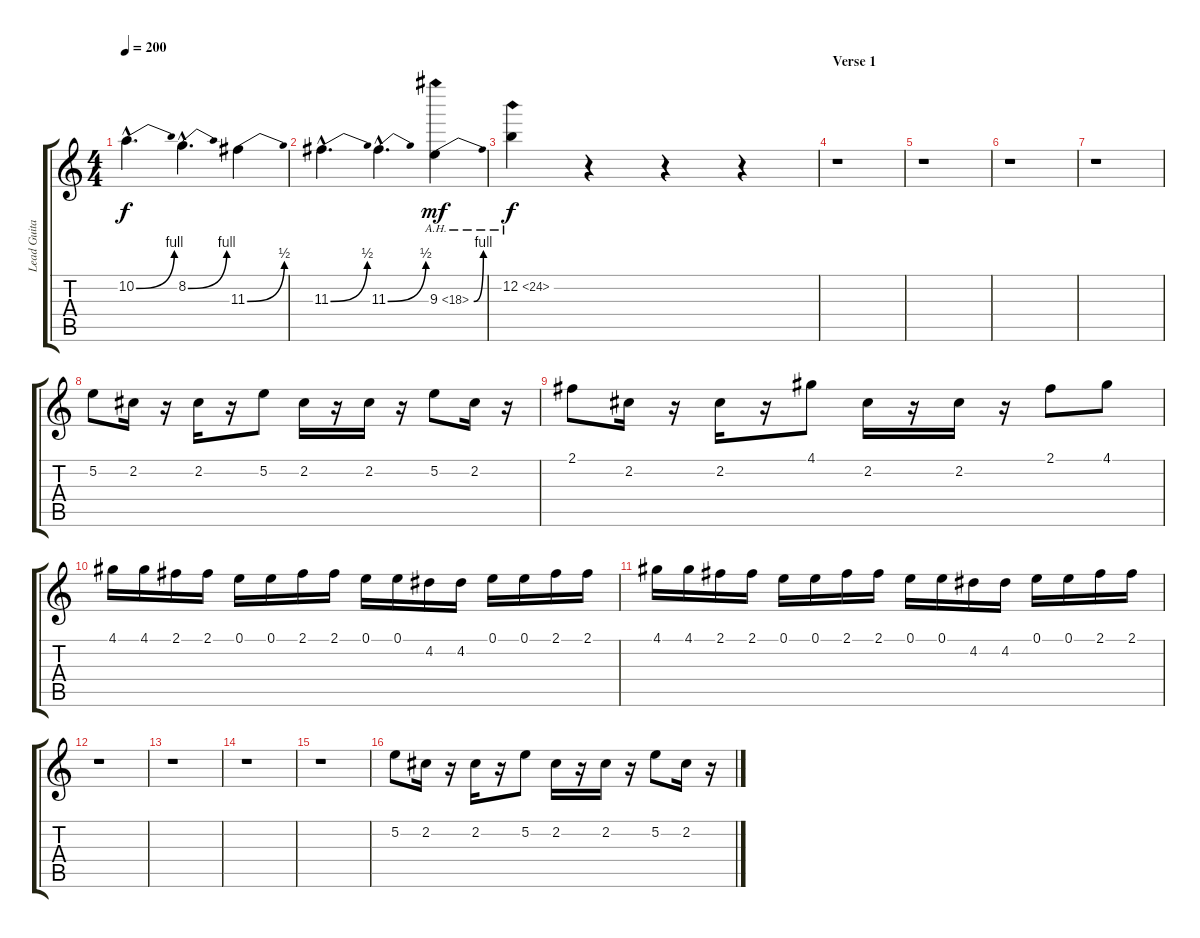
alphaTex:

\track ("Lead Guitar (Li)" "Lead Guita") {instrument distortionguitar}
\staff {score tabs}
\tuning (E4 B3 G3 D3 A2 E2) {hide}
\ts (4 4)
\tempo 200
\clef g2
\ks c
10.2{be (bend 0 0 60 4) hac}.4{d dy f} 8.2{be (bend 0 0 60 4) hac}.4{d} 11.3{be (bend 0 0 60 2)}.4 |
11.3{be (bend 0 0 60 2) hac}.4{d} 11.3{be (bend 0 0 60 2) hac}.4{d} 9.3{be (bend 0 0 60 4) ah 9}.4{dy mf} |
12.2{ah 12}.4{dy f} r.4 r.4 r.4 |
\section ("" "Verse 1")
r.1 |
r.1 |
r.1 |
r.1 |
5.2.8{volume 12} 2.2.16 r.16 2.2.16 r.16 5.2.8 2.2.16 r.16 2.2.16 r.16 5.2.8 2.2.16 r.16 |
2.1.8 2.2.16 r.16 2.2.16 r.16 4.1.8 2.2.16 r.16 2.2.16 r.16 2.1.8 4.1.8 |
4.1.16 4.1.16 2.1.16 2.1.16 0.1.16 0.1.16 2.1.16 2.1.16 0.1.16 0.1.16 4.2.16 4.2.16 0.1.16 0.1.16 2.1.16 2.1.16 |
4.1.16 4.1.16 2.1.16 2.1.16 0.1.16 0.1.16 2.1.16 2.1.16 0.1.16 0.1.16 4.2.16 4.2.16 0.1.16 0.1.16 2.1.16 2.1.16 |
r.1 |
r.1 |
r.1 |
r.1 |
5.2.8 2.2.16 r.16 2.2.16 r.16 5.2.8 2.2.16 r.16 2.2.16 r.16 5.2.8 2.2.16 r.16
